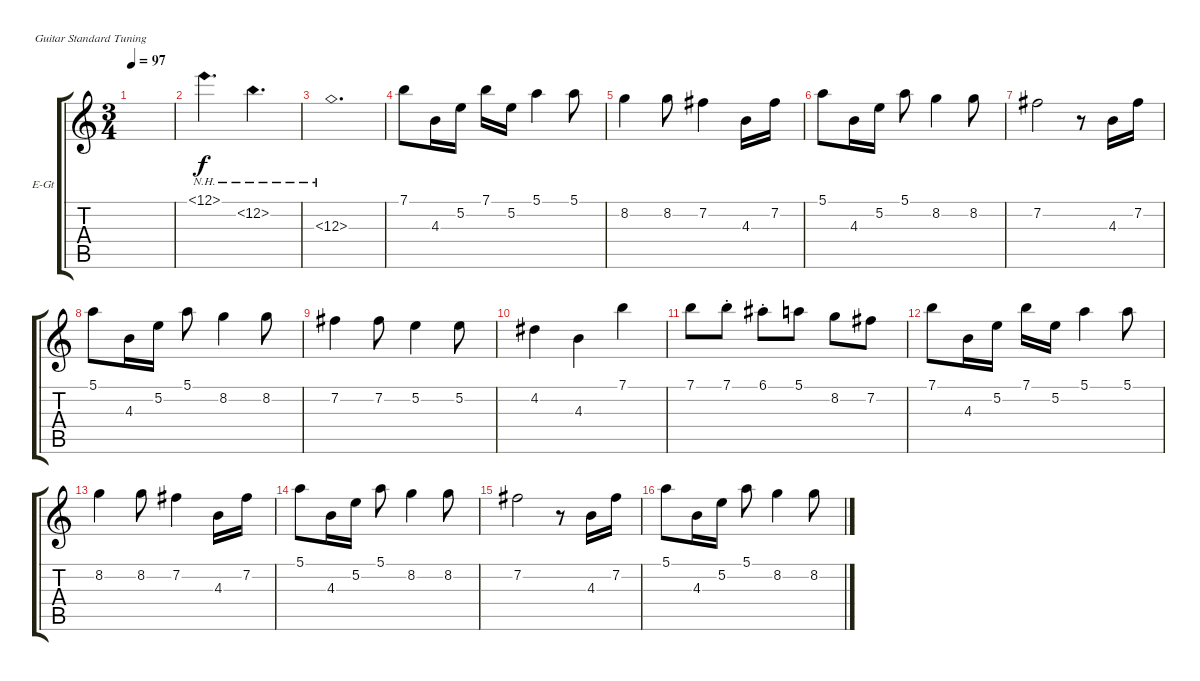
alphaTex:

\defaultSystemsLayout 4
\bracketExtendMode groupsimilarinstruments
\firstSystemTrackNameOrientation horizontal
\otherSystemsTrackNameOrientation horizontal
\track ("Г. Каспарян" "E-Gt") {instrument electricguitarclean}
\staff {score tabs}
\tuning (E4 B3 G3 D3 A2 E2)
\ts (3 4)
\tempo 97
\clef g2
\ks c
|
12.1{nh}.4{d} 12.2{nh}.4{d} |
12.3{nh}.1{d} |
7.1.8 4.3.16 5.2.16 7.1.16 5.2.16 5.1.4 5.1.8 |
8.2.4 8.2.8 7.2.4 4.3.16 7.2.16 |
5.1.8 4.3.16 5.2.16 5.1.8 8.2.4 8.2.8 |
7.2.2 r.8 4.3.16 7.2.16 |
5.1.8 4.3.16 5.2.16 5.1.8 8.2.4 8.2.8 |
7.2.4 7.2.8 5.2.4 5.2.8 |
4.2.4 4.3.4 7.1.4 |
7.1.8 7.1{st}.8 6.1{st}.8 5.1.8 8.2.8 7.2.8 |
7.1.8 4.3.16 5.2.16 7.1.16 5.2.16 5.1.4 5.1.8 |
8.2.4 8.2.8 7.2.4 4.3.16 7.2.16 |
5.1.8 4.3.16 5.2.16 5.1.8 8.2.4 8.2.8 |
7.2.2 r.8 4.3.16 7.2.16 |
5.1.8 4.3.16 5.2.16 5.1.8 8.2.4 8.2.8
